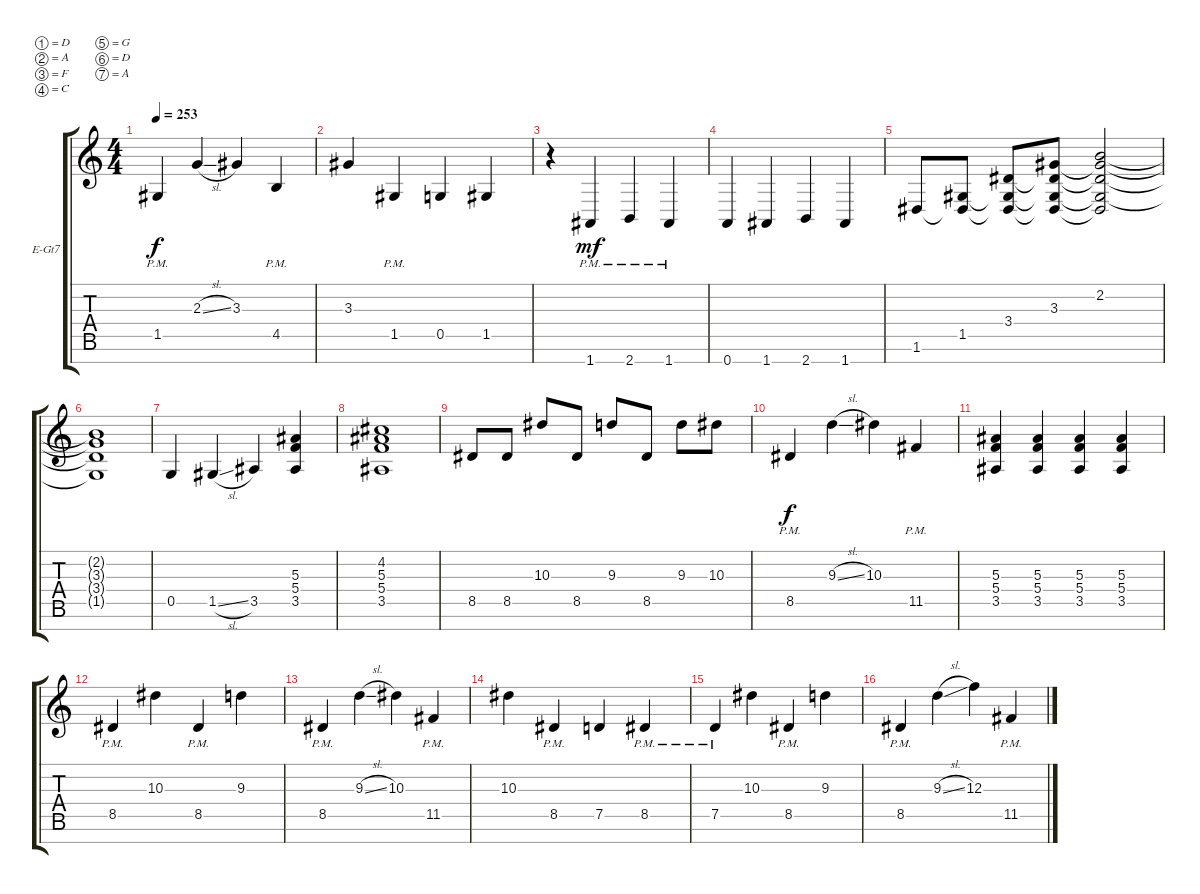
\defaultSystemsLayout 4
\bracketExtendMode groupsimilarinstruments
\firstSystemTrackNameOrientation horizontal
\otherSystemsTrackNameOrientation horizontal
\track ("Electric Guitar" "E-Gt7") {instrument distortionguitar}
\staff {score tabs}
\tuning (D4 A3 F3 C3 G2 D2 A1)
\ts (4 4)
\tempo 253
\clef g2
\ks c
1.5{pm}.4{dy f} 2.3{sl}.4 3.3.4 4.5{pm}.4 |
3.3.4 1.5{pm}.4 0.5.4 1.5.4 |
r.4 1.7{pm}.4{dy mf} 2.7{pm}.4 1.7{pm}.4 |
0.7.4 1.7.4 2.7.4 1.7.4 |
1.6.8 (1.5 1.6{t}).8 (3.4 1.5{t} 1.6{t}).8 (3.3 3.4{t} 1.5{t} 1.6{t}).8 (3.3{t} 3.4{t} 1.5{t} 1.6{t} 2.2).2 |
(1.5{t} 3.4{t} 3.3{t} 2.2{t}).1 |
0.5.4 1.5{sl}.4 3.5.4 (5.3 3.5 5.4).4 |
(3.5 5.4 5.3 4.2).1 |
8.5.8 8.5.8 10.3.8 8.5.8 9.3.8 8.5.8 9.3.8 10.3.8 |
8.5{pm}.4{dy f} 9.3{sl}.4 10.3.4 11.5{pm}.4 |
(3.5 5.4 5.3).4 (3.5 5.4 5.3).4 (3.5 5.4 5.3).4 (3.5 5.4 5.3).4 |
8.5{pm}.4 10.3.4 8.5{pm}.4 9.3.4 |
8.5{pm}.4 9.3{sl}.4 10.3.4 11.5{pm}.4 |
10.3.4 8.5{pm}.4 7.5.4 8.5{pm}.4 |
7.5{pm}.4 10.3.4 8.5{pm}.4 9.3.4 |
8.5{pm}.4 9.3{sl}.4 12.3.4 11.5{pm}.4
